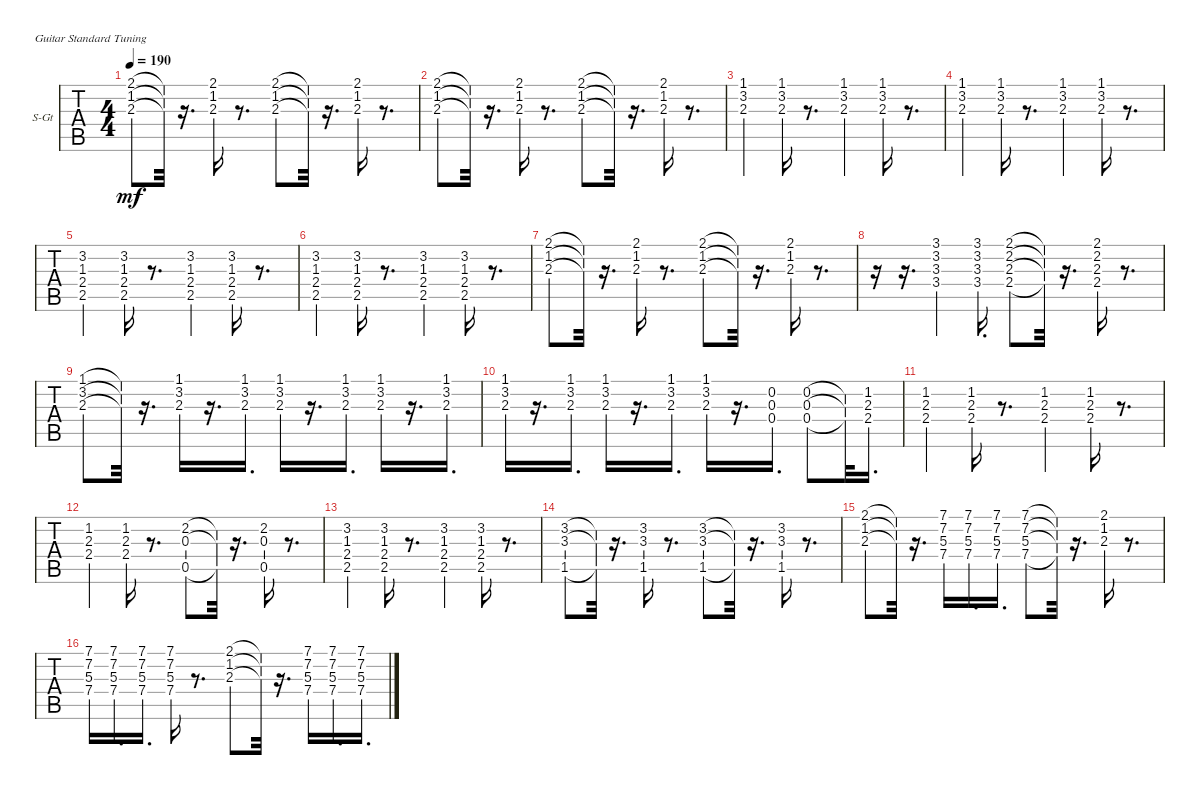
\bracketExtendMode groupsimilarinstruments
\firstSystemTrackNameOrientation horizontal
\otherSystemsTrackNameOrientation horizontal
\track ("Django" "S-Gt") {instrument acousticguitarsteel}
\staff {tabs}
\tuning (E4 B3 G3 D3 A2 E2)
\ts (4 4)
\tempo 190
\clef g2
\ks c
(2.1 1.2 2.3).8{dy mf} (2.1{t} 1.2{t} 2.3{t}).32 r.16{d} (2.1 1.2 2.3).16 r.8{d} (2.1 1.2 2.3).8 (2.1{t} 1.2{t} 2.3{t}).32 r.16{d} (2.1 1.2 2.3).16 r.8{d} |
(2.1 1.2 2.3).8 (2.1{t} 1.2{t} 2.3{t}).32 r.16{d} (2.1 1.2 2.3).16 r.8{d} (2.1 1.2 2.3).8 (2.1{t} 1.2{t} 2.3{t}).32 r.16{d} (2.1 1.2 2.3).16 r.8{d} |
(1.1 3.2 2.3).4 (1.1 3.2 2.3).16 r.8{d} (1.1 3.2 2.3).4 (1.1 3.2 2.3).16 r.8{d} |
(1.1 3.2 2.3).4 (1.1 3.2 2.3).16 r.8{d} (1.1 3.2 2.3).4 (1.1 3.2 2.3).16 r.8{d} |
(3.2 1.3 2.4 2.5).4 (3.2 1.3 2.4 2.5).16 r.8{d} (3.2 1.3 2.4 2.5).4 (3.2 1.3 2.4 2.5).16 r.8{d} |
(3.2 1.3 2.4 2.5).4 (3.2 1.3 2.4 2.5).16 r.8{d} (3.2 1.3 2.4 2.5).4 (3.2 1.3 2.4 2.5).16 r.8{d} |
(2.1 1.2 2.3).8 (2.1{t} 1.2{t} 2.3{t}).32 r.16{d} (2.1 1.2 2.3).16 r.8{d} (2.1 1.2 2.3).8 (2.1{t} 1.2{t} 2.3{t}).32 r.16{d} (2.1 1.2 2.3).16 r.8{d} |
r.16 r.16{d} (3.1 3.2 3.3 3.4).4 (3.1 3.2 3.3 3.4).16{d} (2.1 2.2 2.3 2.4).8 (2.1{t} 2.2{t} 2.3{t} 2.4{t}).32 r.16{d} (2.1 2.2 2.3 2.4).16 r.8{d} |
(1.1 3.2 2.3).8 (1.1{t} 3.2{t} 2.3{t}).32 r.16{d} (1.1 3.2 2.3).16 r.16{d} (1.1 3.2 2.3).16{d} (1.1 3.2 2.3).16 r.16{d} (1.1 3.2 2.3).16{d} (1.1 3.2 2.3).16 r.16{d} (1.1 3.2 2.3).16{d} |
(1.1 3.2 2.3).16 r.16{d} (1.1 3.2 2.3).16{d} (1.1 3.2 2.3).16 r.16{d} (1.1 3.2 2.3).16{d} (1.1 3.2 2.3).16 r.16{d} (0.2 0.3 0.4).16{d} (0.2 0.3 0.4).8 (0.2{t} 0.3{t} 0.4{t}).32 (1.2 2.3 2.4).16{d} |
(1.2 2.3 2.4).4 (1.2 2.3 2.4).16 r.8{d} (1.2 2.3 2.4).4 (1.2 2.3 2.4).16 r.8{d} |
(1.2 2.3 2.4).4 (1.2 2.3 2.4).16 r.8{d} (2.2 0.3 0.5).8 (2.2{t} 0.3{t} 0.5{t}).32 r.16{d} (2.2 0.3 0.5).16 r.8{d} |
(3.2 1.3 2.4 2.5).4 (3.2 1.3 2.4 2.5).16 r.8{d} (3.2 1.3 2.4 2.5).4 (3.2 1.3 2.4 2.5).16 r.8{d} |
(3.2 3.3 1.5).8 (3.2{t} 3.3{t} 1.5{t}).32 r.16{d} (3.2 3.3 1.5).16 r.8{d} (3.2 3.3 1.5).8 (3.2{t} 3.3{t} 1.5{t}).32 r.16{d} (3.2 3.3 1.5).16 r.8{d} |
(2.1 1.2 2.3).8 (2.1{t} 1.2{t} 2.3{t}).32 r.16{d} (7.1 7.2 5.3 7.4).16 (7.1 7.2 5.3 7.4).16{d} (7.1 7.2 5.3 7.4).16{d} (7.1 7.2 5.3 7.4).8 (7.1{t} 7.2{t} 5.3{t} 7.4{t}).32 r.16{d} (2.1 1.2 2.3).16 r.8{d} |
(7.1 7.2 5.3 7.4).16 (7.1 7.2 5.3 7.4).16{d} (7.1 7.2 5.3 7.4).16{d} (7.1 7.2 5.3 7.4).16 r.8{d} (2.1 1.2 2.3).8 (2.1{t} 1.2{t} 2.3{t}).32 r.16{d} (7.1 7.2 5.3 7.4).16 (7.1 7.2 5.3 7.4).16{d} (7.1 7.2 5.3 7.4).16{d}
